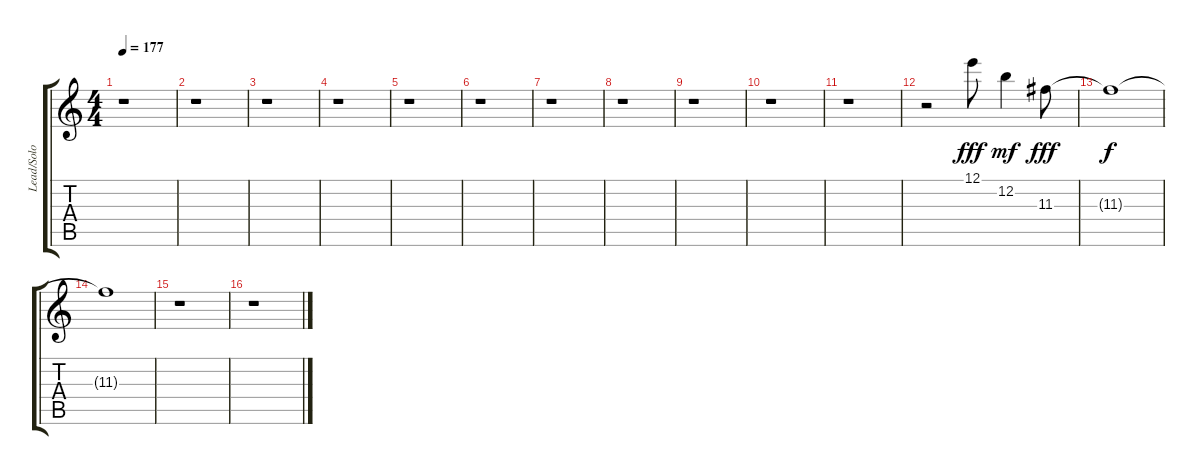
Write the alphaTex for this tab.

\track ("Lead/Solo Guitar" "Lead/Solo ") {instrument overdrivenguitar}
\staff {score tabs}
\tuning (E4 B3 G3 D3 A2 E2) {hide}
\ts (4 4)
\tempo 177
\clef g2
\ks c
r.1{dy fff} |
r.1 |
r.1 |
r.1 |
r.1 |
r.1 |
r.1 |
r.1 |
r.1 |
r.1 |
r.1 |
r.2 12.1.8 12.2.4{dy mf} 11.3.8{dy fff} |
11.3{t}.1{dy f} |
11.3{t}.1 |
r.1 |
r.1
